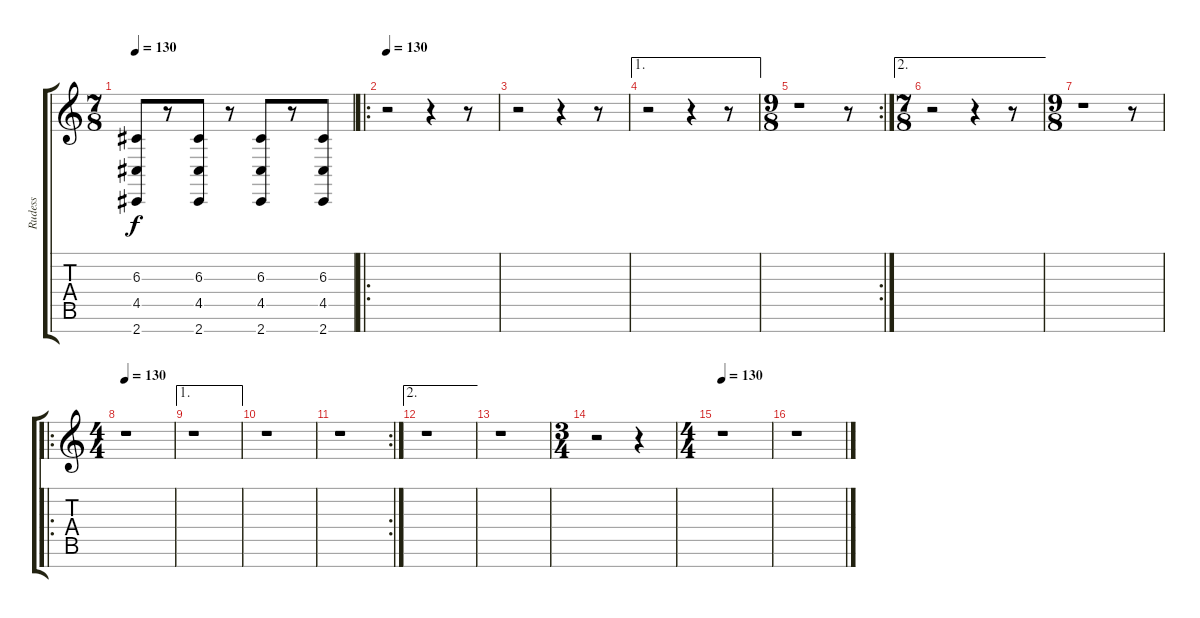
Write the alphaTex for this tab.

\track ("Rudess" "Rudess") {instrument lead2sawtooth}
\staff {score tabs}
\tuning (E4 B3 G3 D3 A2 E2 B1) {hide}
\ts (7 8)
\tempo 130
\clef g2
\ks c
(6.3 4.5 2.7).8{dy f} r.8 (6.3 4.5 2.7).8 r.8 (6.3 4.5 2.7).8 r.8 (6.3 4.5 2.7).8 |
\ro
\tempo 130
r.2 r.4 r.8 |
r.2 r.4 r.8 |
\ae 1
r.2 r.4 r.8 |
\rc 2
\ts (9 8)
r.1 r.8 |
\ae 2
\ts (7 8)
r.2 r.4 r.8 |
\ts (9 8)
r.1 r.8 |
\ro
\ts (4 4)
\tempo 130
r.1 |
\ae 1
r.1 |
r.1 |
\rc 2
r.1 |
\ae 2
r.1 |
r.1 |
\ts (3 4)
r.2 r.4 |
\ts (4 4)
\tempo 130
r.1 |
r.1
